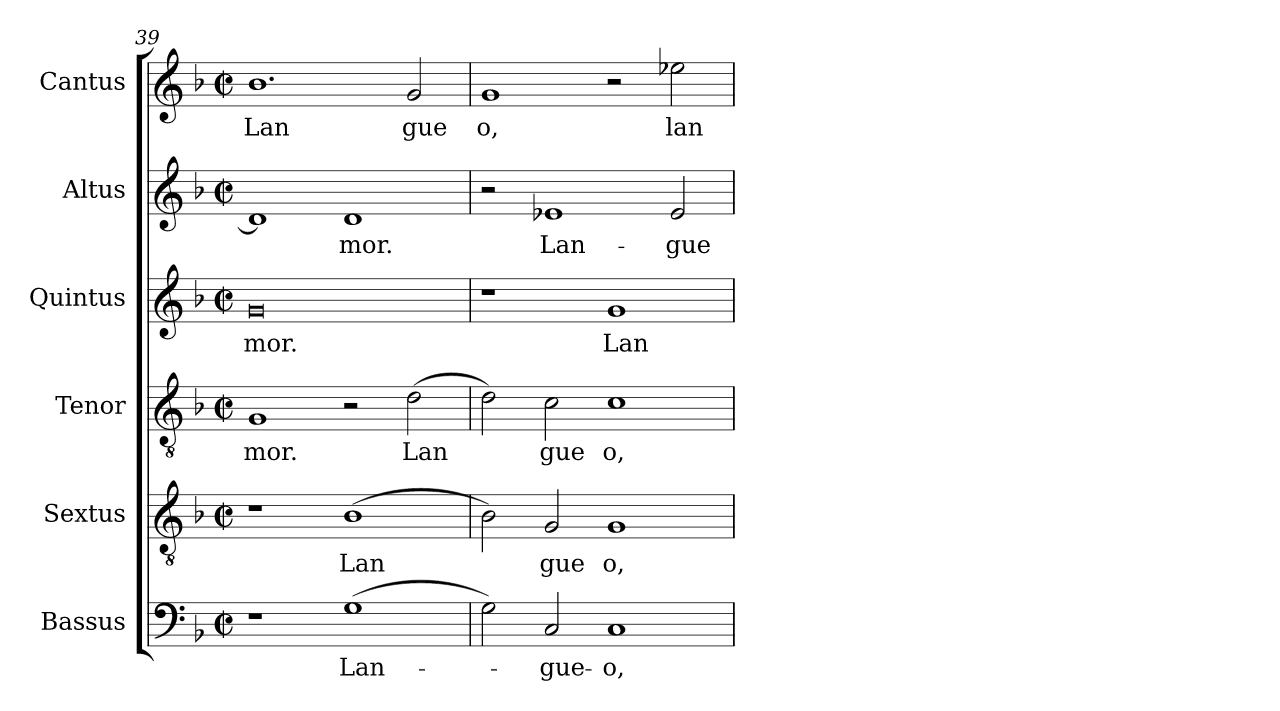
**kern	**text	**kern	**text	**kern	**text	**kern	**text	**kern	**text	**kern	**text
*part6	*part6	*part5	*part5	*part4	*part4	*part3	*part3	*part2	*part2	*part1	*part1
*staff6	*staff6	*staff5	*staff5	*staff4	*staff4	*staff3	*staff3	*staff2	*staff2	*staff1	*staff1
*I"Bassus	*	*I"Sextus	*	*I"Tenor	*	*I"Quintus	*	*I"Altus	*	*I"Cantus	*
*I'Bassus	*	*I'Sextus	*	*I'Tenor	*	*I'Quintus	*	*I'Altus	*	*I'Cantus	*
*clefF4	*	*clefGv2	*	*clefGv2	*	*clefG2	*	*clefG2	*	*clefG2	*
*k[b-]	*	*k[b-]	*	*k[b-]	*	*k[b-]	*	*k[b-]	*	*k[b-]	*
*F:	*	*F:	*	*F:	*	*F:	*	*F:	*	*F:	*
*M2/2	*	*M2/2	*	*M2/2	*	*M2/2	*	*M2/2	*	*M2/2	*
*met(c|)	*	*met(c|)	*	*met(c|)	*	*met(c|)	*	*met(c|)	*	*met(c|)	*
=39	=39	=39	=39	=39	=39	=39	=39	=39	=39	=39	=39
!	!	!	!	!	!LO:LY:b:cj	!	!LO:LY:b:cj	!	!	!	!LO:LY:b:cj
1r	.	1r	.	1G	mor.	0g	-mor.	1d]	.	1.b-	Lan
!	!LO:LY:b	!	!LO:LY:b	!	!	!	!	!	!LO:LY:b:cj	!	!
(>1G	Lan-	(>1B-	Lan	2r	.	.	.	1d	-mor.	.	.
!	!	!	!	!	!LO:LY:b	!	!	!	!	!	!LO:LY:b:cj
.	.	.	.	(>2d\	Lan	.	.	.	.	2g/	gue
=40	=40	=40	=40	=40	=40	=40	=40	=40	=40	=40	=40
!	!	!	!	!	!	!	!	!	!	!	!LO:LY:b:cj
2G\)	.	2B-\)	.	2d\)	.	1r	.	2r	.	1g	o,
!	!LO:LY:b:cj	!	!LO:LY:b:cj	!	!LO:LY:b:cj	!	!	!	!LO:LY:b:cj	!	!
2C/	-gue-	2G/	gue	2c\	gue	.	.	1e-X	Lan-	.	.
!	!LO:LY:b:cj	!	!LO:LY:b:cj	!	!LO:LY:b:cj	!	!LO:LY:b	!	!	!	!
1C	-o,	1G	o,	1c	o,	1g	Lan-	.	.	2r	.
!	!	!	!	!	!	!	!	!	!LO:LY:b:cj	!	!LO:LY:b
.	.	.	.	.	.	.	.	2e-/	-gue-	2ee-X\	lan
=	=	=	=	=	=	=	=	=	=	=	=
*-	*-	*-	*-	*-	*-	*-	*-	*-	*-	*-	*-
